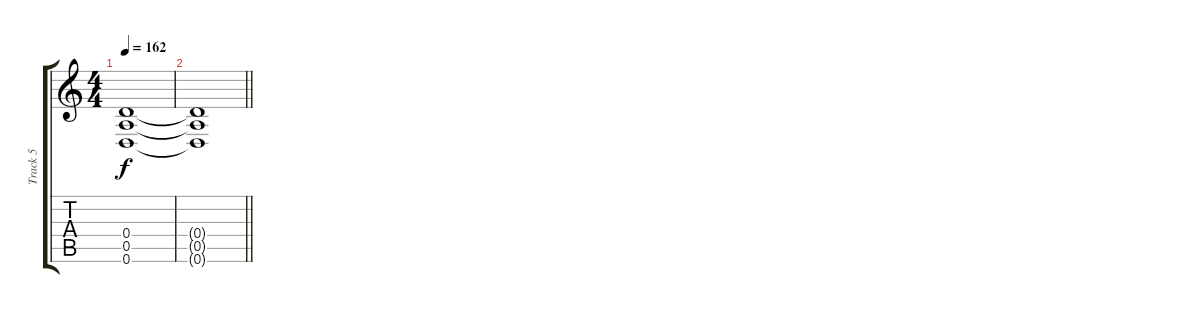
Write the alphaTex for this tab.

\track ("Track 5" "Track 5") {instrument distortionguitar}
\staff {score tabs}
\tuning (E4 B3 G3 D3 A2 D2) {hide}
\ts (4 4)
\tempo 162
\clef g2
\ks c
(0.4{t} 0.5{t} 0.6{t}).1{dy f} |
\barLineRight lightlight
(0.4{t} 0.5{t} 0.6{t}).1
